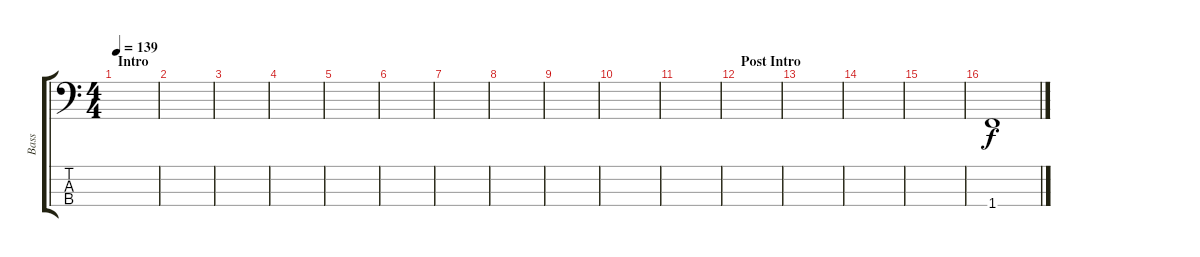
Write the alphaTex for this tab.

\track ("Bass" "Bass") {instrument electricbassfinger}
\staff {score tabs}
\tuning (G2 D2 A1 E1) {hide}
\ts (4 4)
\section ("" "Intro")
\tempo 139
\clef f4
\ks c
|
|
|
|
|
|
|
|
|
|
|
\section ("" "Post Intro")
|
|
|
|
1.4.1
